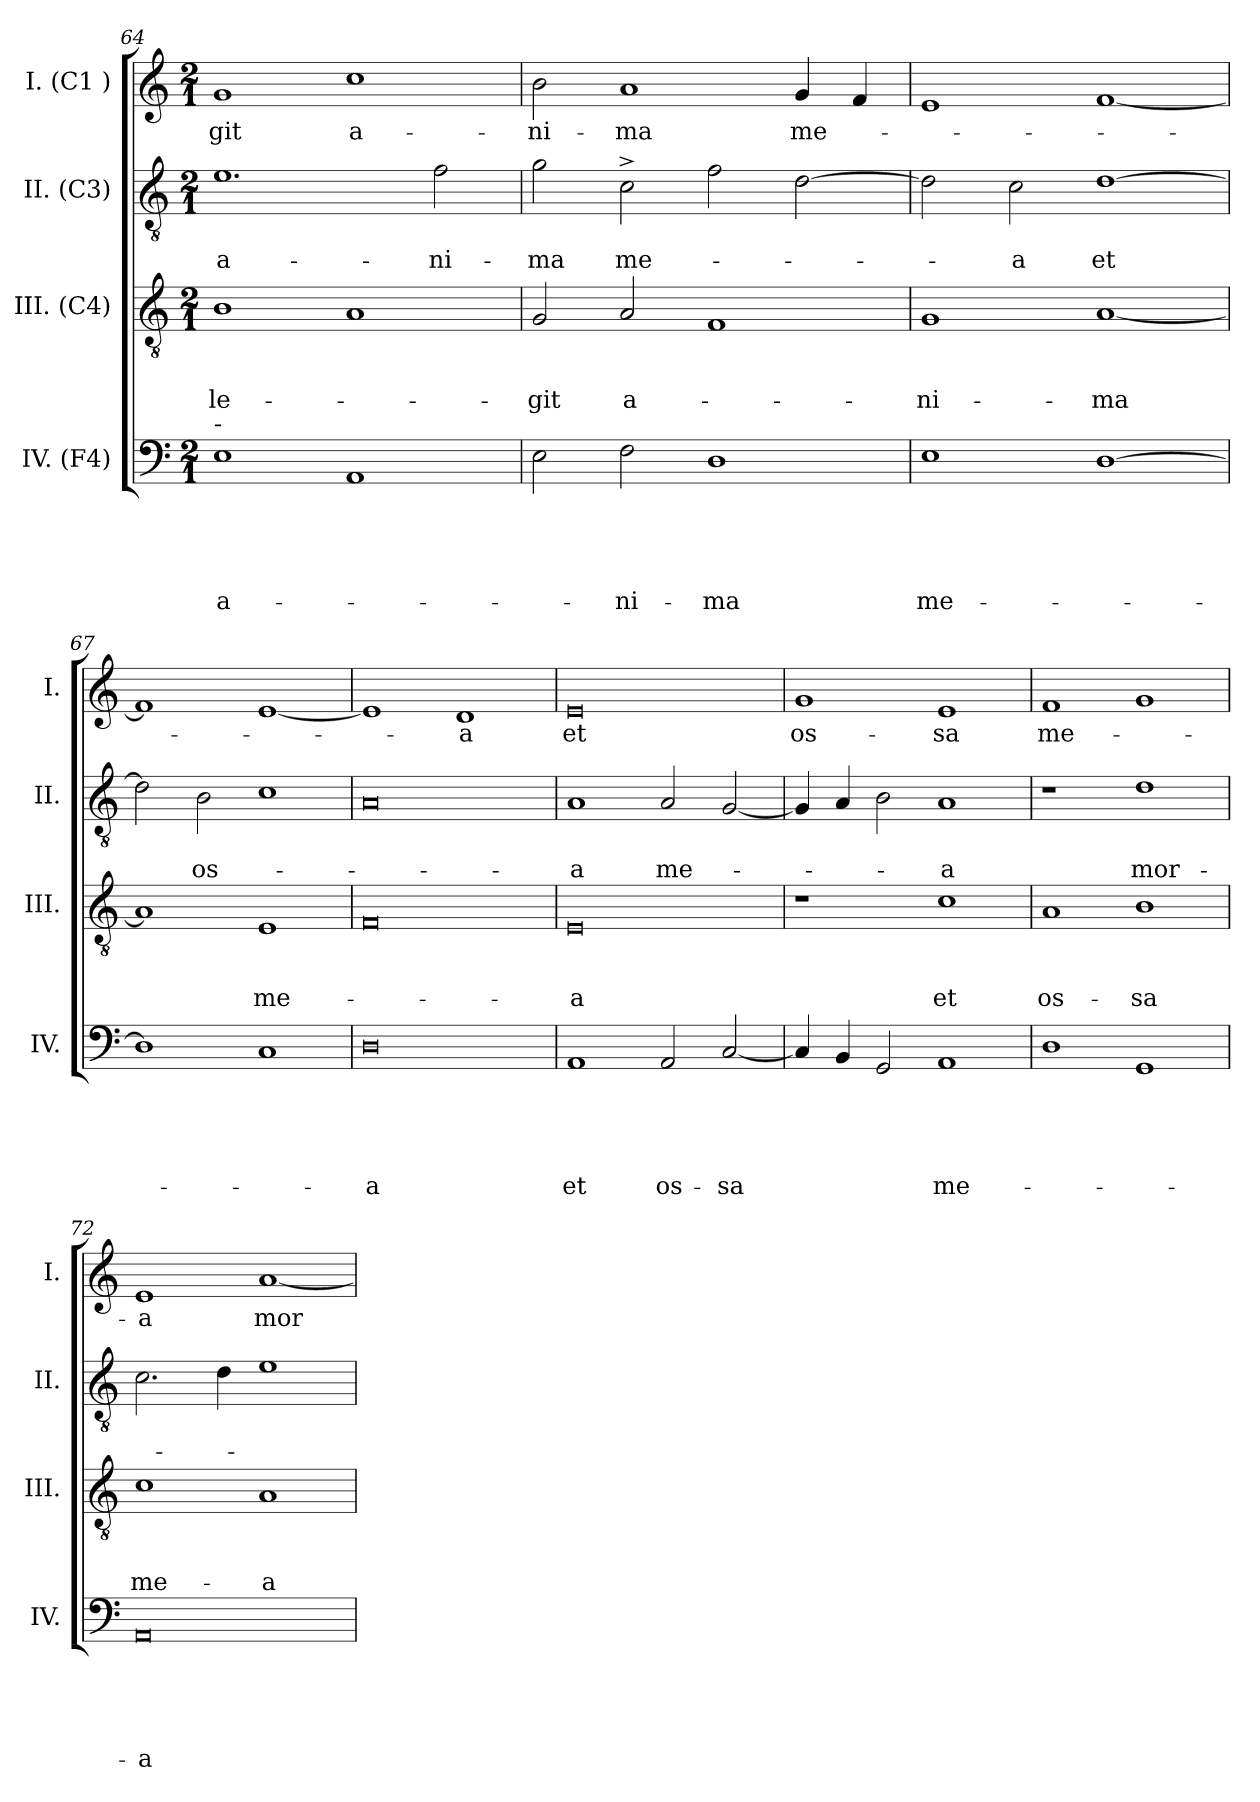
**kern	**text	**text	**text	**text	**text	**kern	**text	**text	**text	**kern	**text	**text	**kern	**text
*part4	*part4	*part4	*part4	*part4	*part4	*part3	*part3	*part3	*part3	*part2	*part2	*part2	*part1	*part1
*staff4	*staff4	*staff4	*staff4	*staff4	*staff4	*staff3	*staff3	*staff3	*staff3	*staff2	*staff2	*staff2	*staff1	*staff1
*I"IV. (F4)	*	*	*	*	*	*I"III. (C4)	*	*	*	*I"II. (C3)	*	*	*I"I. (C1 )	*
*I'IV.	*	*	*	*	*	*I'III.	*	*	*	*I'II.	*	*	*I'I.	*
!!LO:PB:g=z
*clefF4	*	*	*	*	*	*clefGv2	*	*	*	*clefGv2	*	*	*clefG2	*
*k[]	*	*	*	*	*	*k[]	*	*	*	*k[]	*	*	*k[]	*
*C:	*	*	*	*	*	*C:	*	*	*	*C:	*	*	*C:	*
*M2/1	*	*	*	*	*	*M2/1	*	*	*	*M2/1	*	*	*M2/1	*
=64	=64	=64	=64	=64	=64	=64	=64	=64	=64	=64	=64	=64	=64	=64
!LO:TX:a:t=-	!	!	!	!	!	!	!	!	!	!	!	!	!	!
!	!	!	!	!	!LO:LY:b:rj	!	!	!	!LO:LY:b	!	!	!LO:LY:b:rj	!	!LO:LY:b
1E	.	.	.	.	a-	1B	.	.	-le-	1.e	.	a-	1g	-git
!	!	!	!	!	!	!	!	!	!	!	!	!	!	!LO:LY:b:rj
1AA	.	.	.	.	.	1A	.	.	.	.	.	.	1cc	a-
!	!	!	!	!	!	!	!	!	!	!	!	!LO:LY:b	!	!
.	.	.	.	.	.	.	.	.	.	2f\	.	-ni-	.	.
=65	=65	=65	=65	=65	=65	=65	=65	=65	=65	=65	=65	=65	=65	=65
!	!	!	!	!	!	!	!	!	!LO:LY:b	!	!	!LO:LY:b	!	!LO:LY:b
2E\	.	.	.	.	.	2G/	.	.	-git	2g\	.	-ma	2b\	-ni-
!	!	!	!	!	!LO:LY:b	!	!	!	!LO:LY:b	!	!	!LO:LY:b	!	!LO:LY:b
2F\	.	.	.	.	-ni-	2A/	.	.	a-	2c^>\	.	me-	1a	-ma
!	!	!	!	!	!LO:LY:b	!	!	!	!	!	!	!	!	!
1D	.	.	.	.	-ma	1F	.	.	.	2f\	.	.	.	.
!	!	!	!	!	!	!	!	!	!	!	!	!	!	!LO:LY:b
.	.	.	.	.	.	.	.	.	.	[>2d\	.	.	4g/	me-
.	.	.	.	.	.	.	.	.	.	.	.	.	4f/	.
=66	=66	=66	=66	=66	=66	=66	=66	=66	=66	=66	=66	=66	=66	=66
!	!	!	!	!	!LO:LY:b	!	!	!	!LO:LY:b	!	!	!	!	!
1E	.	.	.	.	me-	1G	.	.	-ni-	2d\]	.	.	1e	.
!	!	!	!	!	!	!	!	!	!	!	!	!LO:LY:b	!	!
.	.	.	.	.	.	.	.	.	.	2c\	.	-a	.	.
!	!	!	!	!	!	!	!	!	!LO:LY:b	!	!	!LO:LY:b	!	!
[>1D	.	.	.	.	.	[<1A	.	.	-ma	[>1d	.	et	[<1f	.
=67	=67	=67	=67	=67	=67	=67	=67	=67	=67	=67	=67	=67	=67	=67
1D]	.	.	.	.	.	1A]	.	.	.	2d\]	.	.	1f]	.
!	!	!	!	!	!	!	!	!	!	!	!	!LO:LY:b	!	!
.	.	.	.	.	.	.	.	.	.	2B\	.	os-	.	.
!	!	!	!	!	!	!	!	!	!LO:LY:b	!	!	!	!	!
1C	.	.	.	.	.	1E	.	.	me-	1c	.	.	[<1e	.
=68	=68	=68	=68	=68	=68	=68	=68	=68	=68	=68	=68	=68	=68	=68
!	!	!	!	!	!LO:LY:b:rj	!	!	!	!	!	!	!	!	!
0D	.	.	.	.	-a	0F	.	.	.	0A	.	.	1e]	.
!	!	!	!	!	!	!	!	!	!	!	!	!	!	!LO:LY:b:rj
.	.	.	.	.	.	.	.	.	.	.	.	.	1d	-a
!!LO:LB:g=z
=69	=69	=69	=69	=69	=69	=69	=69	=69	=69	=69	=69	=69	=69	=69
!	!	!	!	!	!LO:LY:b	!	!	!	!LO:LY:b:rj	!	!	!LO:LY:b:rj	!	!LO:LY:b:rj
1AA	.	.	.	.	et	0E	.	.	-a	1A	.	-a	0e	et
!	!	!	!	!	!LO:LY:b	!	!	!	!	!	!	!LO:LY:b	!	!
2AA/	.	.	.	.	os-	.	.	.	.	2A/	.	me-	.	.
!	!	!	!	!	!LO:LY:b	!	!	!	!	!	!	!	!	!
[<2C/	.	.	.	.	-sa	.	.	.	.	[<2G/	.	.	.	.
=70	=70	=70	=70	=70	=70	=70	=70	=70	=70	=70	=70	=70	=70	=70
!	!	!	!	!	!	!	!	!	!	!	!	!	!	!LO:LY:b
4C/]	.	.	.	.	.	1r	.	.	.	4G/]	.	.	1g	os-
4BB/	.	.	.	.	.	.	.	.	.	4A/	.	.	.	.
2GG/	.	.	.	.	.	.	.	.	.	2B\	.	.	.	.
!	!	!	!	!	!LO:LY:b	!	!	!	!LO:LY:b	!	!	!LO:LY:b:rj	!	!LO:LY:b
1AA	.	.	.	.	me-	1c	.	.	et	1A	.	-a	1e	-sa
=71	=71	=71	=71	=71	=71	=71	=71	=71	=71	=71	=71	=71	=71	=71
!	!	!	!	!	!	!	!	!	!LO:LY:b	!	!	!	!	!LO:LY:b
1D	.	.	.	.	.	1A	.	.	os-	1r	.	.	1f	me-
!	!	!	!	!	!	!	!	!	!LO:LY:b	!	!	!LO:LY:b	!	!
1GG	.	.	.	.	.	1B	.	.	-sa	1d	.	mor-	1g	.
=72	=72	=72	=72	=72	=72	=72	=72	=72	=72	=72	=72	=72	=72	=72
!	!	!	!	!	!LO:LY:b:rj	!	!	!	!LO:LY:b	!	!	!	!	!LO:LY:b:rj
0AA	.	.	.	.	-a	1c	.	.	me-	2.c\	.	.	1e	-a
.	.	.	.	.	.	.	.	.	.	4d\	.	.	.	.
!	!	!	!	!	!	!	!	!	!LO:LY:b:rj	!	!	!	!	!LO:LY:b
.	.	.	.	.	.	1A	.	.	-a	1e	.	.	[<1a	mor-
=	=	=	=	=	=	=	=	=	=	=	=	=	=	=
*-	*-	*-	*-	*-	*-	*-	*-	*-	*-	*-	*-	*-	*-	*-
